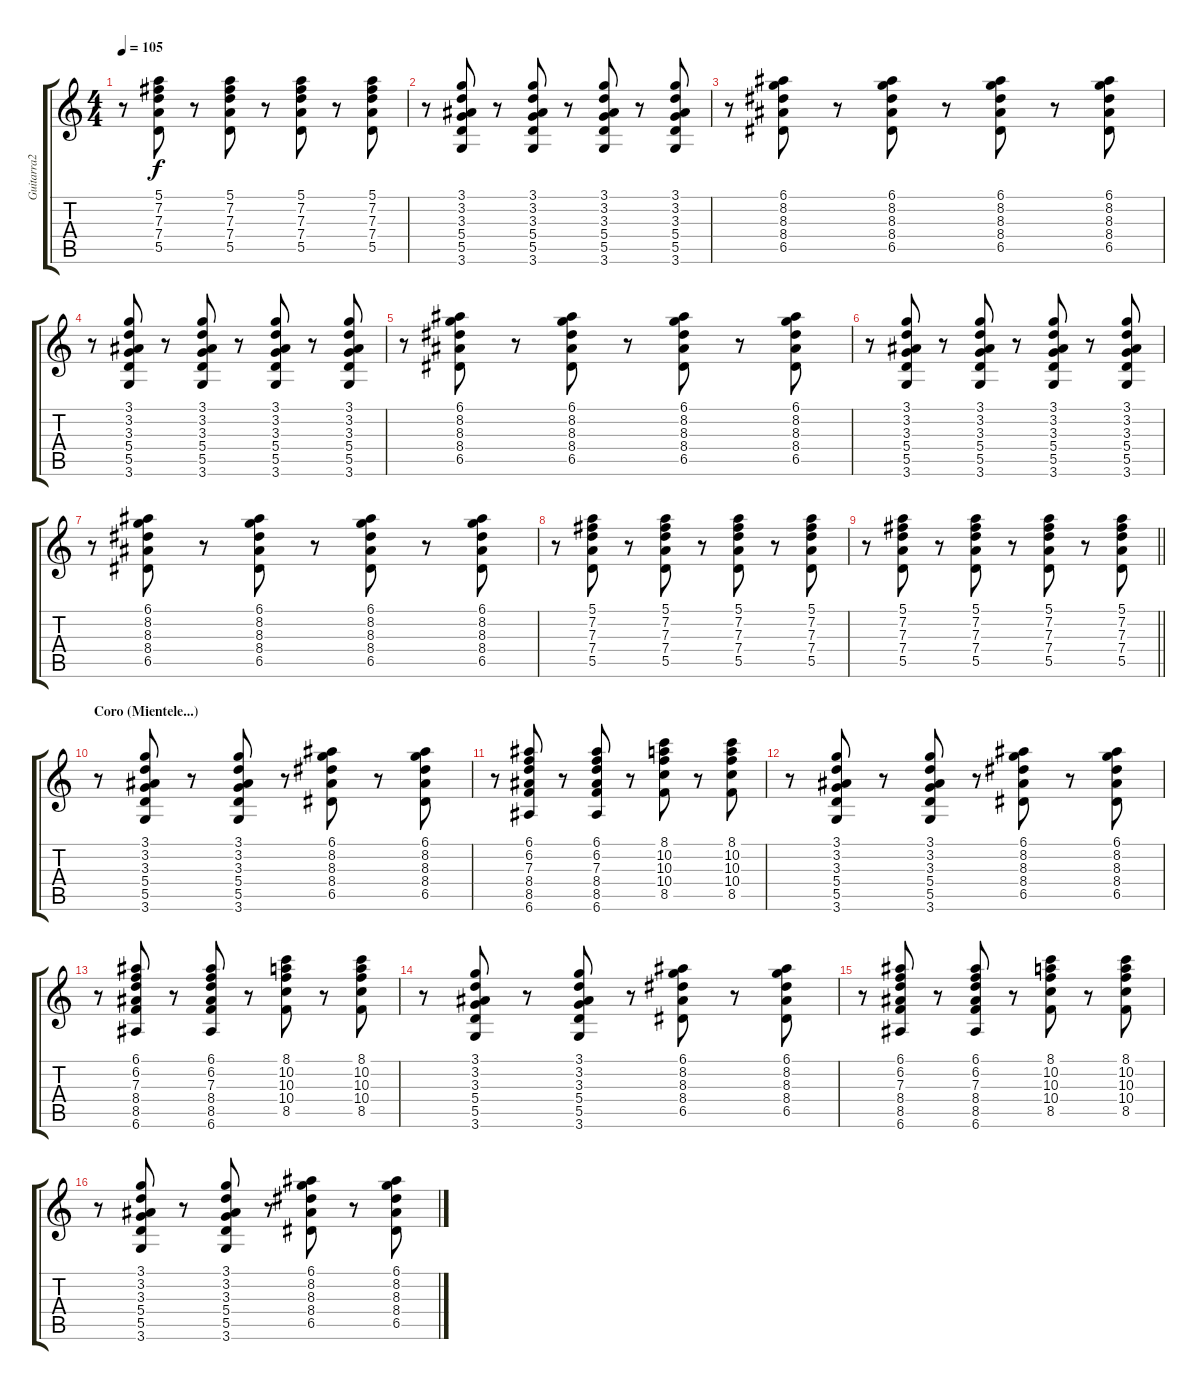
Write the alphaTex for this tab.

\track ("Guitarra2" "Guitarra2") {instrument distortionguitar}
\staff {score tabs}
\tuning (E4 B3 G3 D3 A2 E2) {hide}
\ts (4 4)
\tempo 105
\clef g2
\ks c
r.8{dy f} (5.1 7.2 7.3 7.4 5.5).8 r.8 (5.1 7.2 7.3 7.4 5.5).8 r.8 (5.1 7.2 7.3 7.4 5.5).8 r.8 (5.1 7.2 7.3 7.4 5.5).8 |
r.8 (3.1 3.2 3.3 5.4 5.5 3.6).8 r.8 (3.1 3.2 3.3 5.4 5.5 3.6).8 r.8 (3.1 3.2 3.3 5.4 5.5 3.6).8 r.8 (3.1 3.2 3.3 5.4 5.5 3.6).8 |
r.8 (6.1 8.2 8.3 8.4 6.5).8 r.8 (6.1 8.2 8.3 8.4 6.5).8 r.8 (6.1 8.2 8.3 8.4 6.5).8 r.8 (6.1 8.2 8.3 8.4 6.5).8 |
r.8 (3.1 3.2 3.3 5.4 5.5 3.6).8 r.8 (3.1 3.2 3.3 5.4 5.5 3.6).8 r.8 (3.1 3.2 3.3 5.4 5.5 3.6).8 r.8 (3.1 3.2 3.3 5.4 5.5 3.6).8 |
r.8 (6.1 8.2 8.3 8.4 6.5).8 r.8 (6.1 8.2 8.3 8.4 6.5).8 r.8 (6.1 8.2 8.3 8.4 6.5).8 r.8 (6.1 8.2 8.3 8.4 6.5).8 |
r.8 (3.1 3.2 3.3 5.4 5.5 3.6).8 r.8 (3.1 3.2 3.3 5.4 5.5 3.6).8 r.8 (3.1 3.2 3.3 5.4 5.5 3.6).8 r.8 (3.1 3.2 3.3 5.4 5.5 3.6).8 |
r.8 (6.1 8.2 8.3 8.4 6.5).8 r.8 (6.1 8.2 8.3 8.4 6.5).8 r.8 (6.1 8.2 8.3 8.4 6.5).8 r.8 (6.1 8.2 8.3 8.4 6.5).8 |
r.8 (5.1 7.2 7.3 7.4 5.5).8 r.8 (5.1 7.2 7.3 7.4 5.5).8 r.8 (5.1 7.2 7.3 7.4 5.5).8 r.8 (5.1 7.2 7.3 7.4 5.5).8 |
\barLineRight lightlight
r.8 (5.1 7.2 7.3 7.4 5.5).8 r.8 (5.1 7.2 7.3 7.4 5.5).8 r.8 (5.1 7.2 7.3 7.4 5.5).8 r.8 (5.1 7.2 7.3 7.4 5.5).8 |
\section ("" "Coro (Mientele...)")
r.8 (3.1 3.2 3.3 5.4 5.5 3.6).8 r.8 (3.1 3.2 3.3 5.4 5.5 3.6).8 r.8 (6.1 8.2 8.3 8.4 6.5).8 r.8 (6.1 8.2 8.3 8.4 6.5).8 |
r.8 (6.1 6.2 7.3 8.4 8.5 6.6).8 r.8 (6.1 6.2 7.3 8.4 8.5 6.6).8 r.8 (8.1 10.2 10.3 10.4 8.5).8 r.8 (8.1 10.2 10.3 10.4 8.5).8 |
r.8 (3.1 3.2 3.3 5.4 5.5 3.6).8 r.8 (3.1 3.2 3.3 5.4 5.5 3.6).8 r.8 (6.1 8.2 8.3 8.4 6.5).8 r.8 (6.1 8.2 8.3 8.4 6.5).8 |
r.8 (6.1 6.2 7.3 8.4 8.5 6.6).8 r.8 (6.1 6.2 7.3 8.4 8.5 6.6).8 r.8 (8.1 10.2 10.3 10.4 8.5).8 r.8 (8.1 10.2 10.3 10.4 8.5).8 |
r.8 (3.1 3.2 3.3 5.4 5.5 3.6).8 r.8 (3.1 3.2 3.3 5.4 5.5 3.6).8 r.8 (6.1 8.2 8.3 8.4 6.5).8 r.8 (6.1 8.2 8.3 8.4 6.5).8 |
r.8 (6.1 6.2 7.3 8.4 8.5 6.6).8 r.8 (6.1 6.2 7.3 8.4 8.5 6.6).8 r.8 (8.1 10.2 10.3 10.4 8.5).8 r.8 (8.1 10.2 10.3 10.4 8.5).8 |
r.8 (3.1 3.2 3.3 5.4 5.5 3.6).8 r.8 (3.1 3.2 3.3 5.4 5.5 3.6).8 r.8 (6.1 8.2 8.3 8.4 6.5).8 r.8 (6.1 8.2 8.3 8.4 6.5).8
